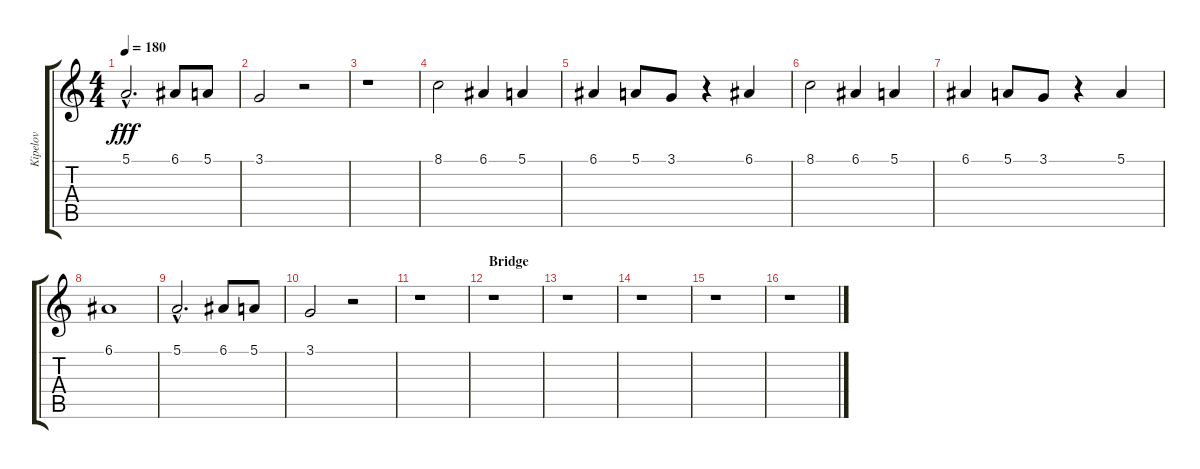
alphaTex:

\track ("Kipelov" "Kipelov") {instrument tenorsax}
\staff {score tabs}
\tuning (E4 B3 G3 D3 A2 E2) {hide}
\ts (4 4)
\tempo 180
\clef g2
\ks c
5.1{hac}.2{d dy fff} 6.1.8 5.1.8 |
3.1.2 r.2 |
r.1 |
8.1.2 6.1.4 5.1.4 |
6.1.4 5.1.8 3.1.8 r.4 6.1.4 |
8.1.2 6.1.4 5.1.4 |
6.1.4 5.1.8 3.1.8 r.4 5.1.4 |
6.1.1 |
5.1{hac}.2{d} 6.1.8 5.1.8 |
3.1.2 r.2 |
r.1 |
\section ("" "Bridge")
r.1 |
r.1 |
r.1 |
r.1 |
r.1
